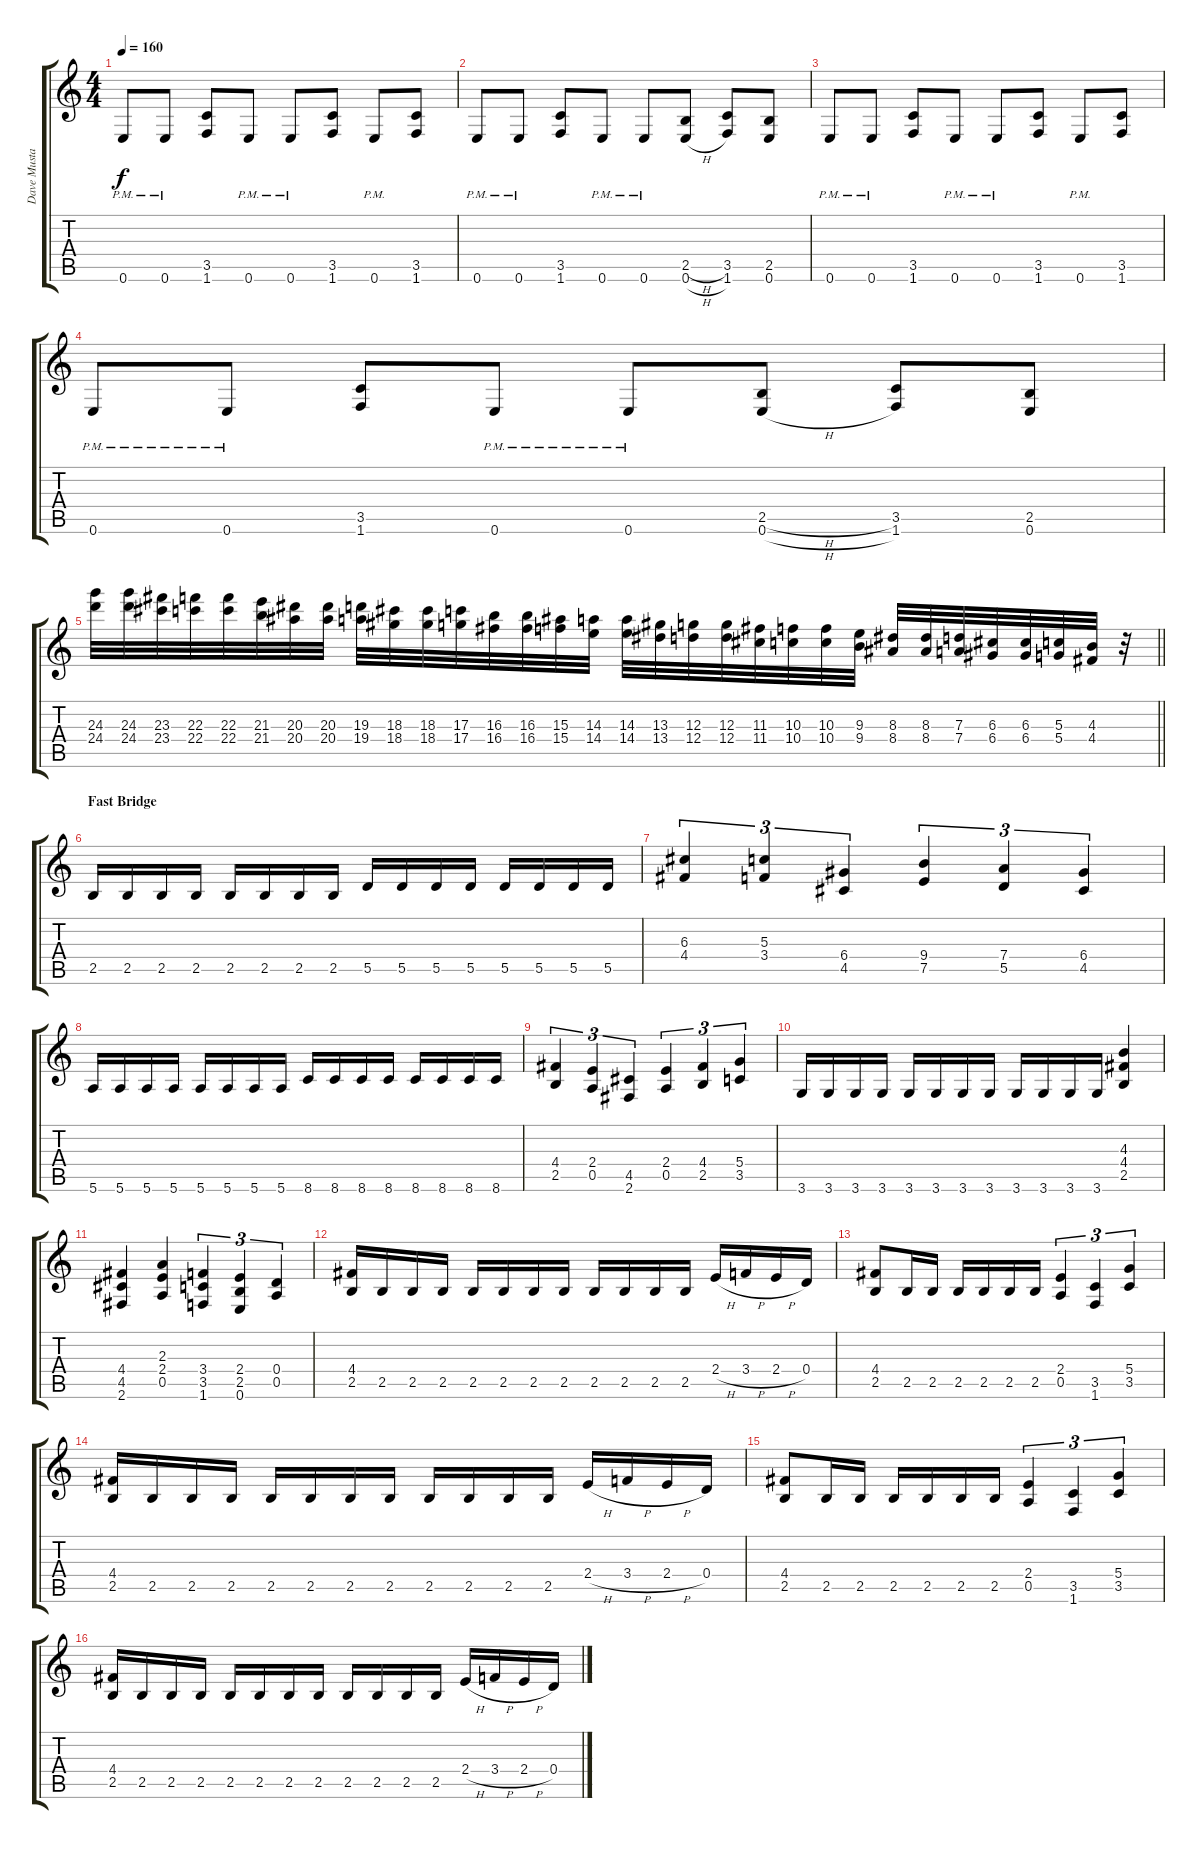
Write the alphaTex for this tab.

\track ("Dave Mustaine" "Dave Musta") {instrument distortionguitar}
\staff {score tabs}
\tuning (E4 B3 G3 D3 A2 E2) {hide}
\ts (4 4)
\tempo 160
\clef g2
\ks c
0.6{pm}.8{dy f} 0.6{pm}.8 (3.5 1.6).8 0.6{pm}.8 0.6{pm}.8 (3.5 1.6).8 0.6{pm}.8 (3.5 1.6).8 |
0.6{pm}.8 0.6{pm}.8 (3.5 1.6).8 0.6{pm}.8 0.6{pm}.8 (2.5{h} 0.6{h}).8 (3.5 1.6).8 (2.5 0.6).8 |
0.6{pm}.8 0.6{pm}.8 (3.5 1.6).8 0.6{pm}.8 0.6{pm}.8 (3.5 1.6).8 0.6{pm}.8 (3.5 1.6).8 |
0.6{pm}.8 0.6{pm}.8 (3.5 1.6).8 0.6{pm}.8 0.6{pm}.8 (2.5{h} 0.6{h}).8 (3.5 1.6).8 (2.5 0.6).8 |
\barLineRight lightlight
(24.3 24.4).32{instrument guitarfretnoise} (24.3 24.4).32 (23.3 23.4).32 (22.3 22.4).32 (22.3 22.4).32 (21.3 21.4).32 (20.3 20.4).32 (20.3 20.4).32 (19.3 19.4).32 (18.3 18.4).32 (18.3 18.4).32 (17.3 17.4).32 (16.3 16.4).32 (16.3 16.4).32 (15.3 15.4).32 (14.3 14.4).32 (14.3 14.4).32 (13.3 13.4).32 (12.3 12.4).32 (12.3 12.4).32 (11.3 11.4).32 (10.3 10.4).32 (10.3 10.4).32 (9.3 9.4).32 (8.3 8.4).32 (8.3 8.4).32 (7.3 7.4).32 (6.3 6.4).32 (6.3 6.4).32 (5.3 5.4).32 (4.3 4.4).32 r.32 |
\section ("" "Fast Bridge")
2.5.16{instrument distortionguitar} 2.5.16 2.5.16 2.5.16 2.5.16 2.5.16 2.5.16 2.5.16 5.5.16 5.5.16 5.5.16 5.5.16 5.5.16 5.5.16 5.5.16 5.5.16 |
(6.3 4.4).4{tu (3 2)} (5.3 3.4).4{tu (3 2)} (6.4 4.5).4{tu (3 2)} (9.4 7.5).4{tu (3 2)} (7.4 5.5).4{tu (3 2)} (6.4 4.5).4{tu (3 2)} |
5.6.16 5.6.16 5.6.16 5.6.16 5.6.16 5.6.16 5.6.16 5.6.16 8.6.16 8.6.16 8.6.16 8.6.16 8.6.16 8.6.16 8.6.16 8.6.16 |
(4.4 2.5).4{tu (3 2)} (2.4 0.5).4{tu (3 2)} (4.5 2.6).4{tu (3 2)} (2.4 0.5).4{tu (3 2)} (4.4 2.5).4{tu (3 2)} (5.4 3.5).4{tu (3 2)} |
3.6.16 3.6.16 3.6.16 3.6.16 3.6.16 3.6.16 3.6.16 3.6.16 3.6.16 3.6.16 3.6.16 3.6.16 (4.3 4.4 2.5).4 |
(4.4 4.5 2.6).4 (2.3 2.4 0.5).4 (3.4 3.5 1.6).4{tu (3 2)} (2.4 2.5 0.6).4{tu (3 2)} (0.4 0.5).4{tu (3 2)} |
(4.4 2.5).16 2.5.16 2.5.16 2.5.16 2.5.16 2.5.16 2.5.16 2.5.16 2.5.16 2.5.16 2.5.16 2.5.16 2.4{h}.16 3.4{h}.16 2.4{h}.16 0.4.16 |
(4.4 2.5).8 2.5.16 2.5.16 2.5.16 2.5.16 2.5.16 2.5.16 (2.4 0.5).4{tu (3 2)} (3.5 1.6).4{tu (3 2)} (5.4 3.5).4{tu (3 2)} |
(4.4 2.5).16 2.5.16 2.5.16 2.5.16 2.5.16 2.5.16 2.5.16 2.5.16 2.5.16 2.5.16 2.5.16 2.5.16 2.4{h}.16 3.4{h}.16 2.4{h}.16 0.4.16 |
(4.4 2.5).8 2.5.16 2.5.16 2.5.16 2.5.16 2.5.16 2.5.16 (2.4 0.5).4{tu (3 2)} (3.5 1.6).4{tu (3 2)} (5.4 3.5).4{tu (3 2)} |
(4.4 2.5).16 2.5.16 2.5.16 2.5.16 2.5.16 2.5.16 2.5.16 2.5.16 2.5.16 2.5.16 2.5.16 2.5.16 2.4{h}.16 3.4{h}.16 2.4{h}.16 0.4.16
